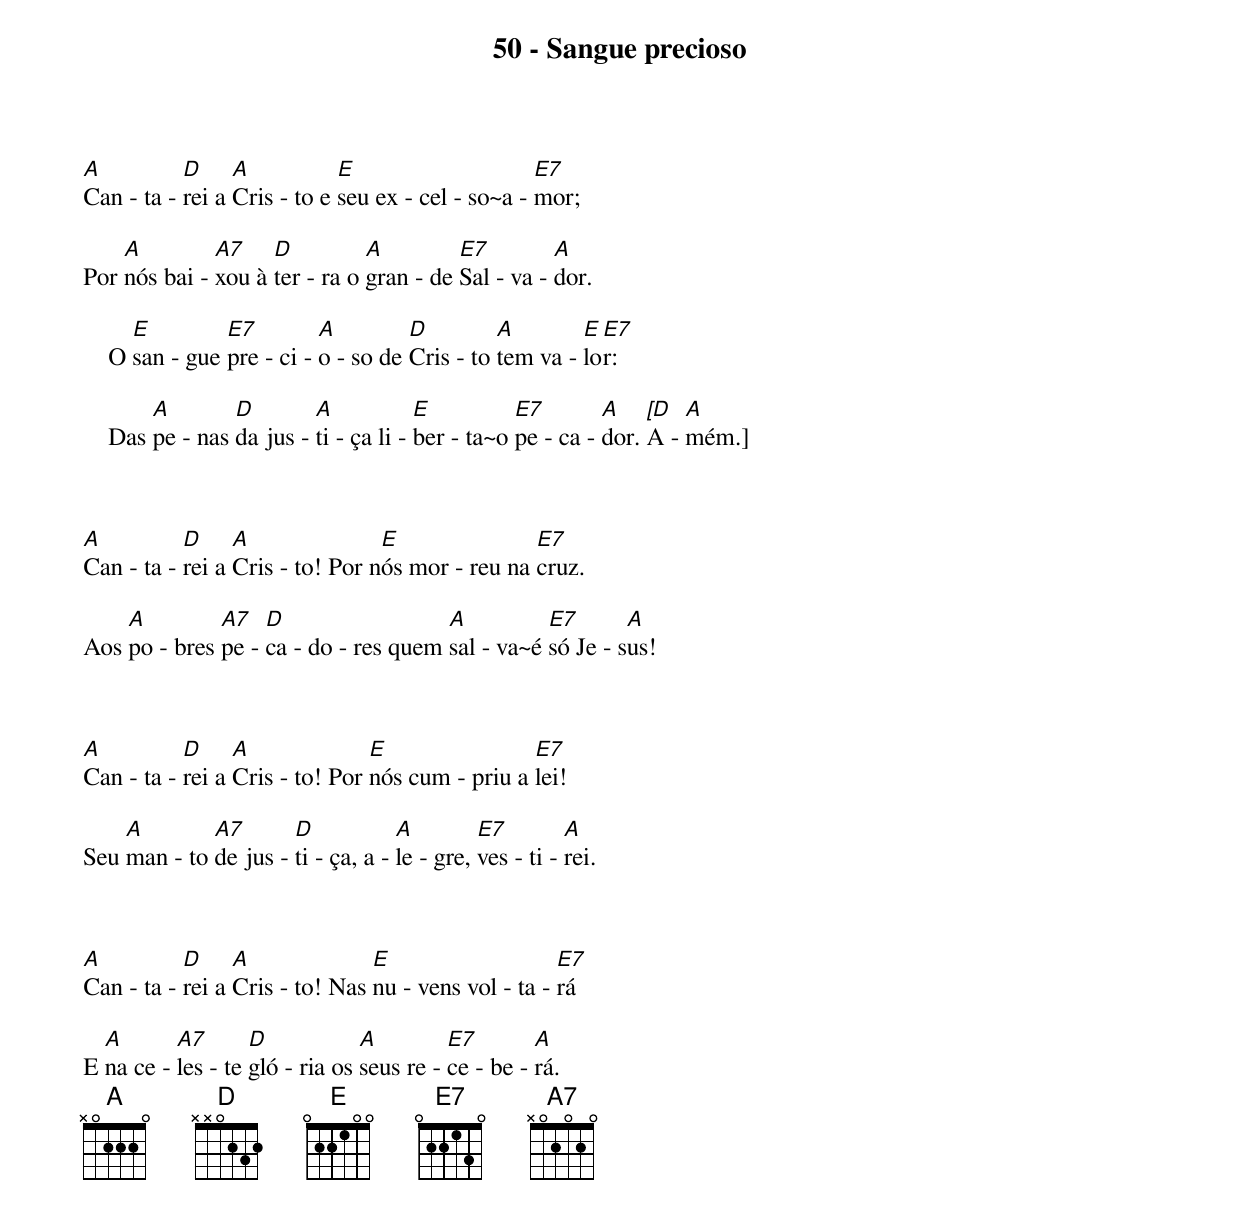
50 - Sangue precioso

A          D     A           E                     E7
Can - ta - rei a Cris - to e seu ex - cel - so~a - mor;

    A         A7    D          A         E7         A
Por nós bai - xou à ter - ra o gran - de Sal - va - dor.

      E         E7         A         D         A        E E7
    O san - gue pre - ci - o - so de Cris - to tem va - lor:

        A        D        A            E          E7        A     D   A
    Das pe - nas da jus - ti - ça li - ber - ta~o pe - ca - dor. [A - mém.]



A          D     A               E               E7
Can - ta - rei a Cris - to! Por nós mor - reu na cruz.

    A         A7   D                  A          E7       A
Aos po - bres pe - ca - do - res quem sal - va~é só Je - sus!



A          D     A              E                E7
Can - ta - rei a Cris - to! Por nós cum - priu a lei!

    A        A7       D            A         E7         A
Seu man - to de jus - ti - ça, a - le - gre, ves - ti - rei.



A          D     A              E                    E7
Can - ta - rei a Cris - to! Nas nu - vens vol - ta - rá

  A       A7       D            A         E7        A
E na ce - les - te gló - ria os seus re - ce - be - rá.
